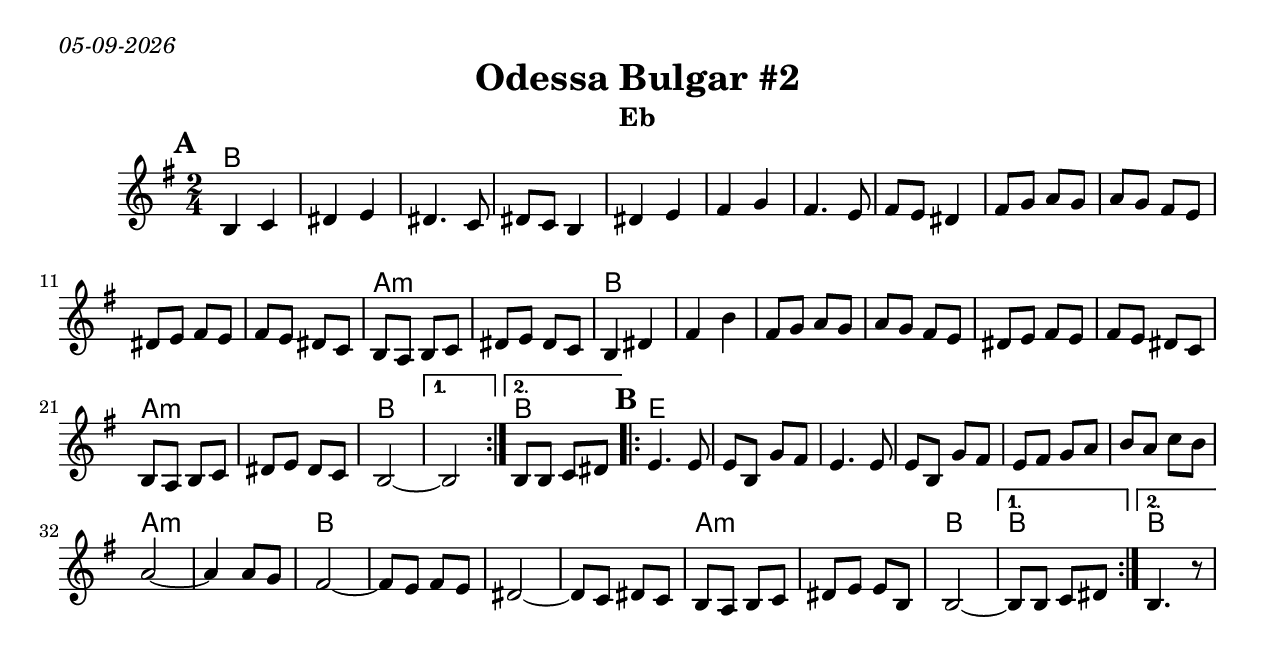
\version "2.20.0"
\include "english.ly"
\pointAndClickOff
\paper{
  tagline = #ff
  print-all-headers = ##t
  #(set-paper-size "letter")
}
date = #(strftime "%d-%m-%Y" (localtime (current-time)))

\markup{ \italic{ \date }  }

%\markup{ Got something to say? }

global = {
  \clef treble
  \key g \minor
  \time 2/4
  \set Score.markFormatter = #format-mark-box-alphabet
}

%#################################### Melody ########################
%melody =  \transpose c d \relative c {  %transpose for clarinet
melody = \relative c {
  \global
  %\partial 4 g4    %lead in notes

  \repeat volta 2{
   \mark \default
   d4 ef
   fs4 g
   fs4. ef8
   fs8 ef d4

   fs4 g
   a4 bf
   a4. g8
   a8 g fs4

   a8 bf c bf
   c8 bf a g
   fs8 g a g
   a8 g fs ef

   d8 c d ef
   fs8 g fs ef
   d4 fs
   a4 d

   a8 bf c bf
   c8 bf a g
   fs8 g a g
   a8 g fs ef
   d8 c d ef
   fs8 g fs ef
   d2~

  }
  \alternative {
    {d2 }
    { d8 d ef fs}
  }

  \repeat volta 2{
   \mark \default
   g4. g8
   g8 d bf' a
   g4. g8
   g8 d bf' a

   g8 a bf c
   d8 c ef d
   c2~
   c4c8 bf
   a2~
   a8 g a g
   fs2~
   fs8 ef fs ef

   d8 c d ef
   fs8 g g d
   d2~
  }
   \alternative {
     { d8 d ef fs}
     {d4. r8 }
   }

}
%################################# Lyrics #####################
%\addlyrics{ \set stanza = #"1. " }
%################################# Chords #######################
harmonies = \chordmode {
 d2*12
 c2*2:m
 d2*6
 c2*2:m
 d2*2
 d2
 %b
 g2*6
 c2*2:m
 d2*4
 c2*2:m
 d2
 d2
 d
}

\score {\transpose c a
  % transpose score below
  %\transpose c d
  <<
    \new ChordNames {
      \set chordChanges = ##f
      \harmonies
    }
    \new Staff   \melody
  >>
  \header{
    title= "Odessa Bulgar #2"
    subtitle=""
    composer= ""
    instrument = "Eb"
    arranger= ""
  }
  \layout{indent = 1.0\cm}
  \midi {
    \tempo 4 = 120

    % \midi { }
  }
}
%{
% more verses:
\markup{}
\markup {
  \font-size #2
  \fill-line {
    \hspace #0.1 % distance from left margin
    \column {
      \line { "1."
	\column {
	  ""
	}
      }
      \hspace #0.2 % vertical distance between verses
      \line { "2."
	\column {
	 ""
	}
      }
    }
    \hspace #0.1  % horiz. distance between columns
    \column {
      \line { "3."
	\column {
	  ""
	}
      }
      \hspace #0.2 % distance between verses
      \line { "4."
	\column {
	 ""
	}
      }
    }
    \hspace #0.1 % distance to right margin
  }
}

%}
